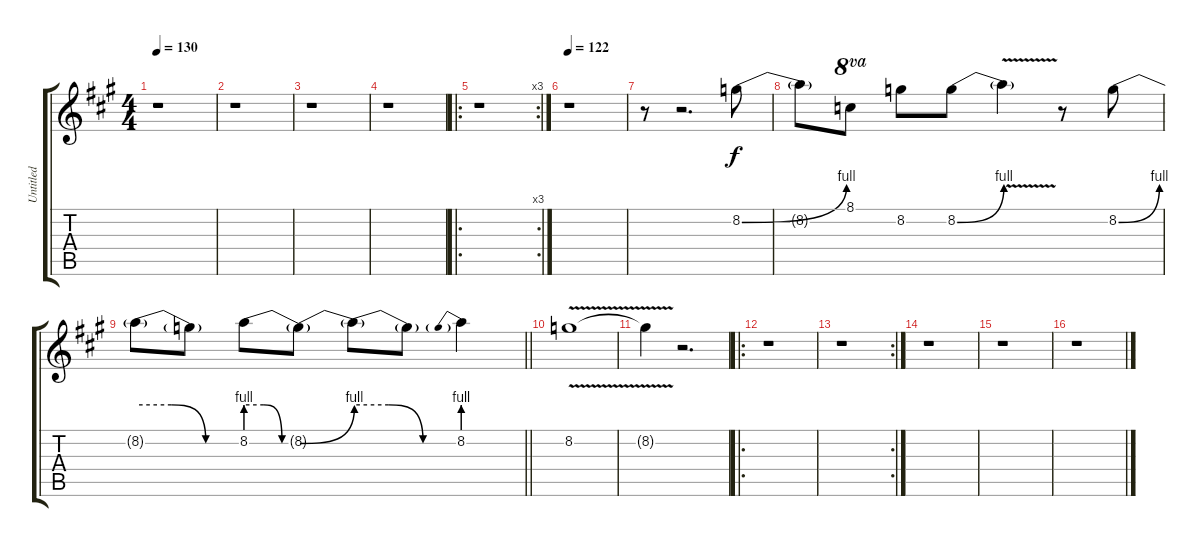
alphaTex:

\track ("Untitled" "Untitled") {instrument distortionguitar}
\staff {score tabs}
\tuning (E4 B3 G3 D3 A2 E2) {hide}
\ts (4 4)
\tempo 130
\clef g2
\ks a
r.1{dy f} |
r.1 |
r.1 |
r.1 |
\ro
\rc 3
r.1 |
\tempo 122
r.1 |
r.8 r.2{d} 8.2{be (bend 0 0 60 4)}.8 |
8.2{t}.8 8.1.8{ot 8va} 8.2.8 8.2{be (bend 0 0 60 4)}.8 8.2{v t}.4 r.8 8.2{be (bend 0 0 60 4)}.8 |
\barLineRight lightlight
8.2{be (custom 0 4 20 4 40 0 60 0) t}.8 8.2{t}.8 8.2{be (custom 0 4 20 4 40 0 60 0)}.8 8.2{be (bend 0 0 60 4) t}.8 8.2{be (custom 0 4 20 4 40 0 60 0) t}.8 8.2{t}.8 8.2{be (prebend 0 4 60 4)}.4 |
8.2{v}.1 |
8.2{v t}.4 r.2{d} |
\ro
r.1 |
\rc 2
r.1 |
r.1 |
r.1 |
r.1
